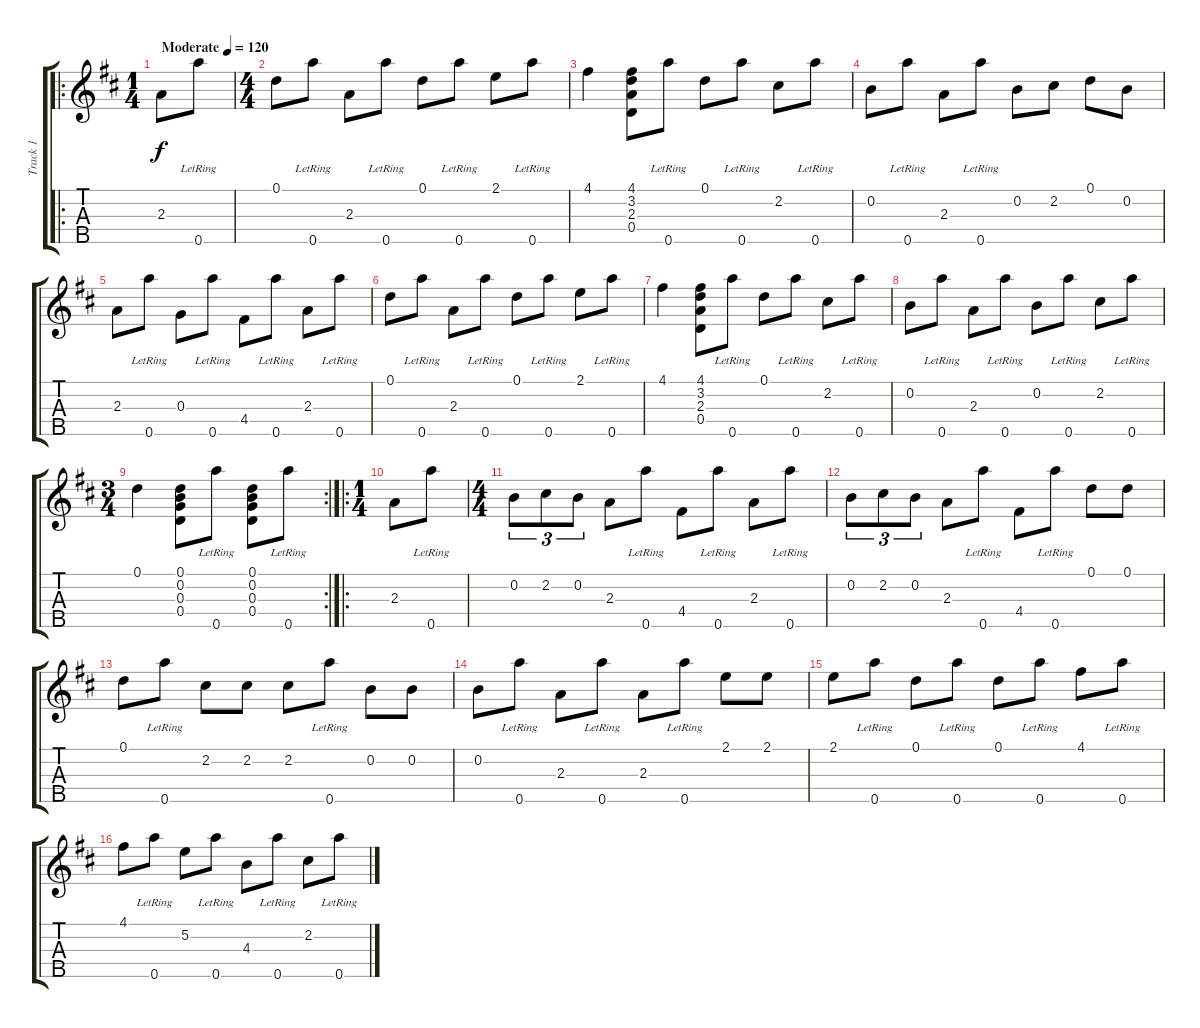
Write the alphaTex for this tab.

\track ("Track 1" "Track 1") {instrument banjo}
\staff {score tabs}
\tuning (D4 B3 G3 D3 A4) {hide}
\displaytranspose 12
\ro
\ts (1 4)
\tempo (120 "Moderate")
\clef g2
\ks d
2.3.8{dy f instrument banjo} 0.5{lr}.8 |
\ts (4 4)
0.1.8 0.5{lr}.8 2.3.8 0.5{lr}.8 0.1.8 0.5{lr}.8 2.1.8 0.5{lr}.8 |
4.1.4 (4.1 3.2 2.3 0.4).8 0.5{lr}.8 0.1.8 0.5{lr}.8 2.2.8 0.5{lr}.8 |
0.2.8 0.5{lr}.8 2.3.8 0.5{lr}.8 0.2.8 2.2.8 0.1.8 0.2.8 |
2.3.8 0.5{lr}.8 0.3.8 0.5{lr}.8 4.4.8 0.5{lr}.8 2.3.8 0.5{lr}.8 |
0.1.8 0.5{lr}.8 2.3.8 0.5{lr}.8 0.1.8 0.5{lr}.8 2.1.8 0.5{lr}.8 |
4.1.4 (4.1 3.2 2.3 0.4).8 0.5{lr}.8 0.1.8 0.5{lr}.8 2.2.8 0.5{lr}.8 |
0.2.8 0.5{lr}.8 2.3.8 0.5{lr}.8 0.2.8 0.5{lr}.8 2.2.8 0.5{lr}.8 |
\rc 2
\ts (3 4)
0.1.4 (0.1 0.2 0.3 0.4).8 0.5{lr}.8 (0.1 0.2 0.3 0.4).8 0.5{lr}.8 |
\ro
\ts (1 4)
2.3.8 0.5{lr}.8 |
\ts (4 4)
0.2.8{tu (3 2)} 2.2.8{tu (3 2)} 0.2.8{tu (3 2)} 2.3.8 0.5{lr}.8 4.4.8 0.5{lr}.8 2.3.8 0.5{lr}.8 |
0.2.8{tu (3 2)} 2.2.8{tu (3 2)} 0.2.8{tu (3 2)} 2.3.8 0.5{lr}.8 4.4.8 0.5{lr}.8 0.1.8 0.1.8 |
0.1.8 0.5{lr}.8 2.2.8 2.2.8 2.2.8 0.5{lr}.8 0.2.8 0.2.8 |
0.2.8 0.5{lr}.8 2.3.8 0.5{lr}.8 2.3.8 0.5{lr}.8 2.1.8 2.1.8 |
2.1.8 0.5{lr}.8 0.1.8 0.5{lr}.8 0.1.8 0.5{lr}.8 4.1.8 0.5{lr}.8 |
4.1.8 0.5{lr}.8 5.2.8 0.5{lr}.8 4.3.8 0.5{lr}.8 2.2.8 0.5{lr}.8
